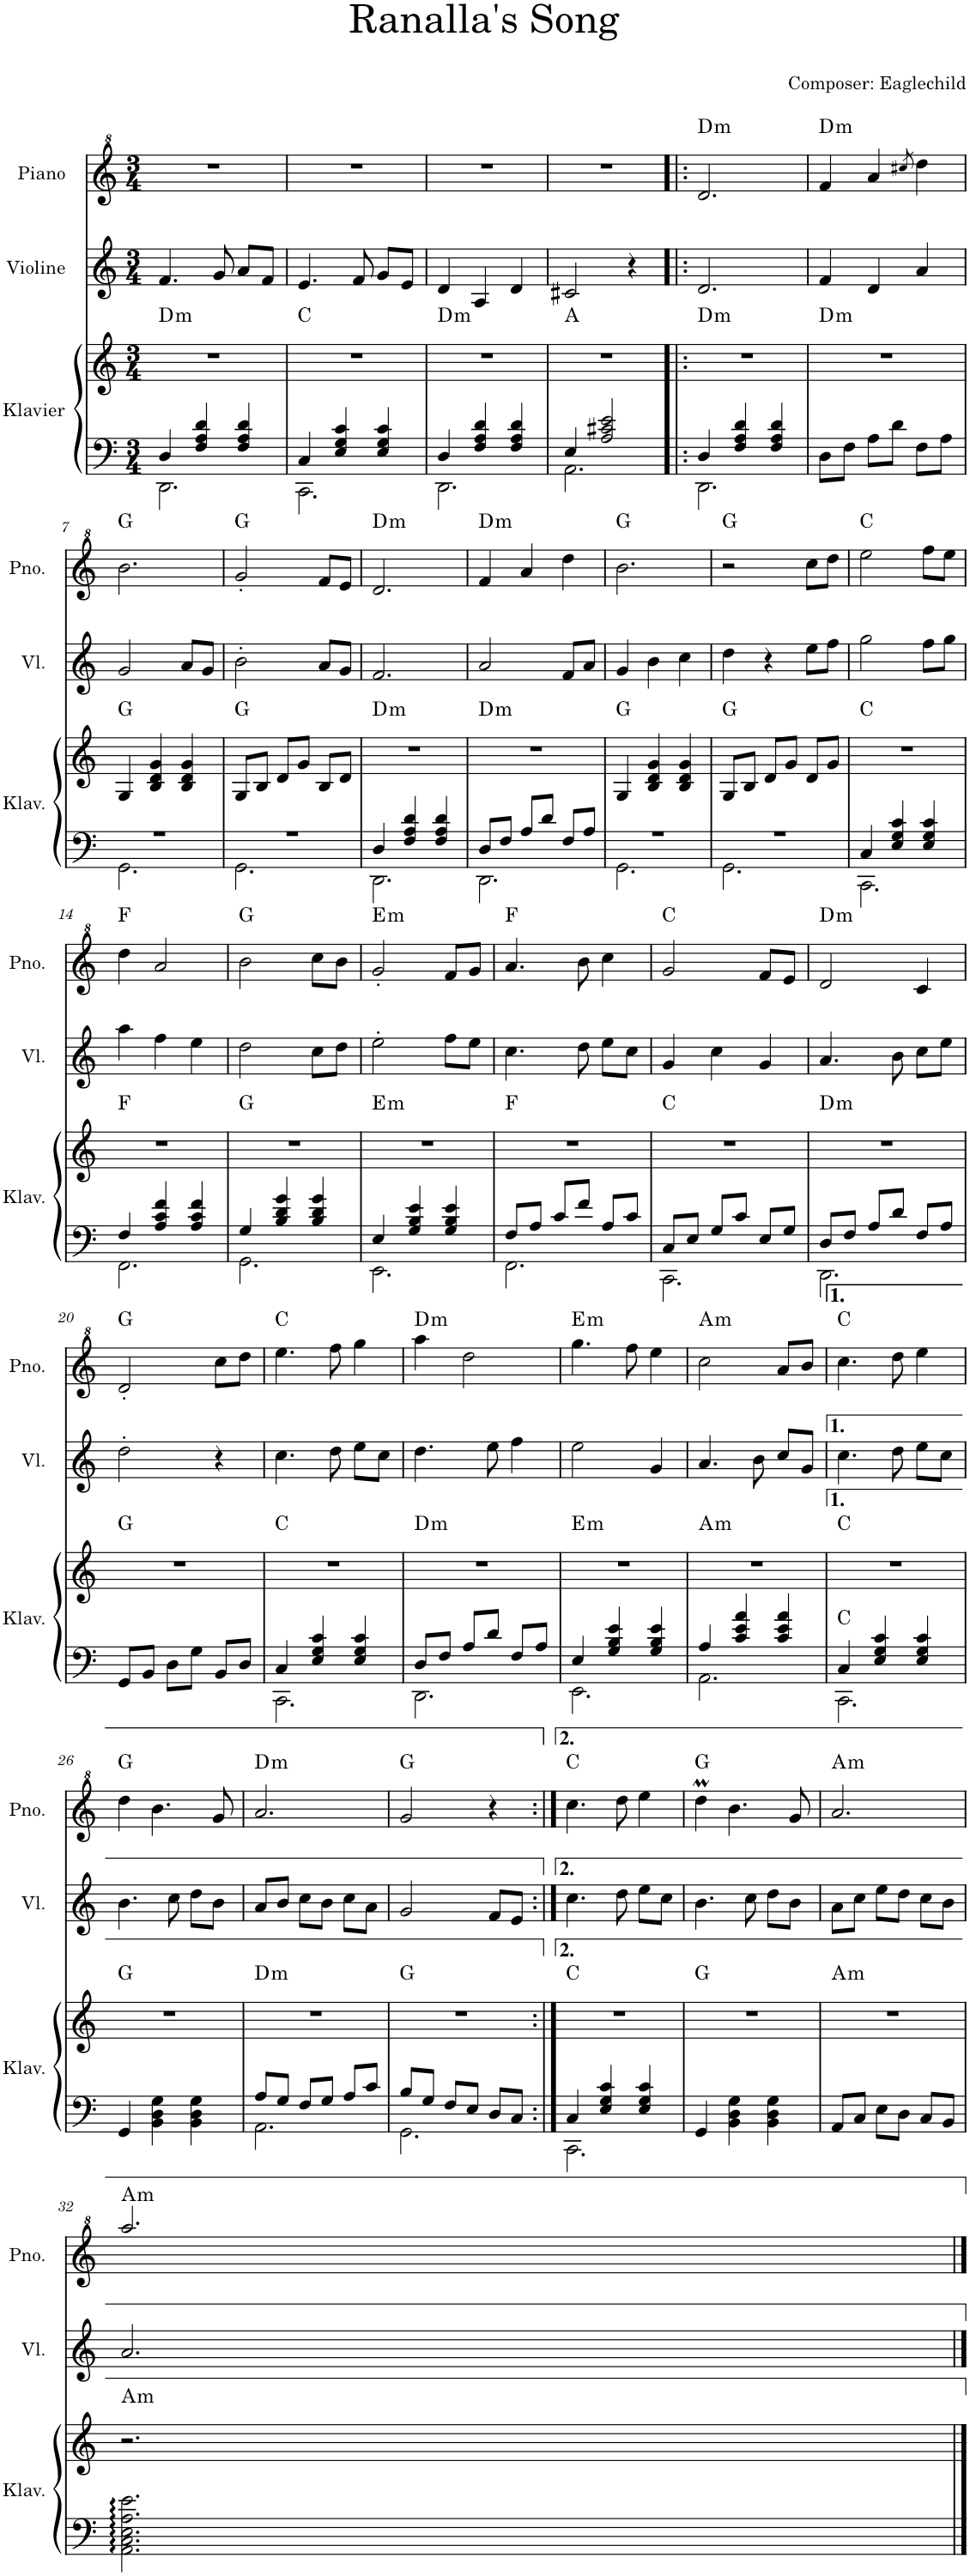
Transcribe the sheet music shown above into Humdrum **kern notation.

**kern	**kern	**harte	**kern	**kern	**harte
*part3	*part3	*part3	*part2	*part1	*part1
*staff4	*staff3	*	*staff2	*staff1	*
*I"Klavier	*	*	*I"Violine	*I"Piano	*
*I'Klav.	*	*	*I'Vl.	*I'Pno.	*
*clefF4	*clefG2	*	*clefG2	*clefG^2	*
*k[]	*k[]	*	*k[]	*k[]	*
*M3/4	*M3/4	*	*M3/4	*M3/4	*
=1	=1	=1	=1	=1	=1
*^	*	*	*	*	*
!	!	!	!LO:H:kt=m	!	!	!
4D/	2.DD\	2.r	D:min	4.f/	2.r	.
4F/ 4A/ 4d/	.	.	.	.	.	.
.	.	.	.	8g/	.	.
4F/ 4A/ 4d/	.	.	.	8a/L	.	.
.	.	.	.	8f/J	.	.
=2	=2	=2	=2	=2	=2	=2
4C/	2.CC\	2.r	C:maj	4.e/	2.r	.
4E/ 4G/ 4c/	.	.	.	.	.	.
.	.	.	.	8f/	.	.
4E/ 4G/ 4c/	.	.	.	8g/L	.	.
.	.	.	.	8e/J	.	.
=3	=3	=3	=3	=3	=3	=3
!	!	!	!LO:H:kt=m	!	!	!
4D/	2.DD\	2.r	D:min	4d/	2.r	.
4F/ 4A/ 4d/	.	.	.	4A/	.	.
4F/ 4A/ 4d/	.	.	.	4d/	.	.
=4	=4	=4	=4	=4	=4	=4
4E/	2.AA\	2.r	A:maj	2c#X/	2.r	.
2A/ 2c#X/ 2e/	.	.	.	.	.	.
.	.	.	.	4r	.	.
=5!|:	=5!|:	=5!|:	=5!|:	=5!|:	=5!|:	=5!|:
!	!	!	!LO:H:kt=m	!	!	!LO:H:kt=m
4D/	2.DD\	2.r	D:min	2.d/	2.dd/	D:min
4F/ 4A/ 4d/	.	.	.	.	.	.
4F/ 4A/ 4d/	.	.	.	.	.	.
*v	*v	*	*	*	*	*
=6	=6	=6	=6	=6	=6
!	!	!LO:H:kt=m	!	!	!LO:H:kt=m
8D\L	2.r	D:min	4f/	4ff/	D:min
8F\J	.	.	.	.	.
8A\L	.	.	4d/	4aa/	.
8d\J	.	.	.	.	.
.	.	.	.	8qccc#X/	.
8F\L	.	.	4a/	4ddd\	.
8A\J	.	.	.	.	.
!!LO:LB:g=z
=7	=7	=7	=7	=7	=7
*^	*	*	*	*	*
2.r	2.GG\	4G/	G:maj	2g/	2.bb\	G:maj
.	.	4B/ 4d/ 4g/	.	.	.	.
.	.	4B/ 4d/ 4g/	.	8a/L	.	.
.	.	.	.	8g/J	.	.
=8	=8	=8	=8	=8	=8	=8
2.r	2.GG\	8G/L	G:maj	2b'\	2gg'/	G:maj
.	.	8B/J	.	.	.	.
.	.	8d/L	.	.	.	.
.	.	8g/J	.	.	.	.
.	.	8B/L	.	8a/L	8ff/L	.
.	.	8d/J	.	8g/J	8ee/J	.
=9	=9	=9	=9	=9	=9	=9
!	!	!	!LO:H:kt=m	!	!	!LO:H:kt=m
4D/	2.DD\	2.r	D:min	2.f/	2.dd/	D:min
4F/ 4A/ 4d/	.	.	.	.	.	.
4F/ 4A/ 4d/	.	.	.	.	.	.
=10	=10	=10	=10	=10	=10	=10
!	!	!	!LO:H:kt=m	!	!	!LO:H:kt=m
8D/L	2.DD\	2.r	D:min	2a/	4ff/	D:min
8F/J	.	.	.	.	.	.
8A/L	.	.	.	.	4aa/	.
8d/J	.	.	.	.	.	.
8F/L	.	.	.	8f/L	4ddd\	.
8A/J	.	.	.	8a/J	.	.
=11	=11	=11	=11	=11	=11	=11
2.r	2.GG\	4G/	G:maj	4g/	2.bb\	G:maj
.	.	4B/ 4d/ 4g/	.	4b\	.	.
.	.	4B/ 4d/ 4g/	.	4cc\	.	.
=12	=12	=12	=12	=12	=12	=12
2.r	2.GG\	8G/L	G:maj	4dd\	2r	G:maj
.	.	8B/J	.	.	.	.
.	.	8d/L	.	4r	.	.
.	.	8g/J	.	.	.	.
.	.	8d/L	.	8ee\L	8ccc\L	.
.	.	8g/J	.	8ff\J	8ddd\J	.
=13	=13	=13	=13	=13	=13	=13
4C/	2.CC\	2.r	C:maj	2gg\	2eee\	C:maj
4E/ 4G/ 4c/	.	.	.	.	.	.
4E/ 4G/ 4c/	.	.	.	8ff\L	8fff\L	.
.	.	.	.	8gg\J	8eee\J	.
!!LO:LB:g=z
=14	=14	=14	=14	=14	=14	=14
4F/	2.FF\	2.r	F:maj	4aa\	4ddd\	F:maj
4A/ 4c/ 4f/	.	.	.	4ff\	2aa/	.
4A/ 4c/ 4f/	.	.	.	4ee\	.	.
=15	=15	=15	=15	=15	=15	=15
4G/	2.GG\	2.r	G:maj	2dd\	2bb\	G:maj
4B/ 4d/ 4g/	.	.	.	.	.	.
4B/ 4d/ 4g/	.	.	.	8cc\L	8ccc\L	.
.	.	.	.	8dd\J	8bb\J	.
=16	=16	=16	=16	=16	=16	=16
!	!	!	!LO:H:kt=m	!	!	!LO:H:kt=m
4E/	2.EE\	2.r	E:min	2ee'\	2gg'/	E:min
4G/ 4B/ 4e/	.	.	.	.	.	.
4G/ 4B/ 4e/	.	.	.	8ff\L	8ff/L	.
.	.	.	.	8ee\J	8gg/J	.
=17	=17	=17	=17	=17	=17	=17
8F/L	2.FF\	2.r	F:maj	4.cc\	4.aa/	F:maj
8A/J	.	.	.	.	.	.
8c/L	.	.	.	.	.	.
8f/J	.	.	.	8dd\	8bb\	.
8A/L	.	.	.	8ee\L	4ccc\	.
8c/J	.	.	.	8cc\J	.	.
=18	=18	=18	=18	=18	=18	=18
8C/L	2.CC\	2.r	C:maj	4g/	2gg/	C:maj
8E/J	.	.	.	.	.	.
8G/L	.	.	.	4cc\	.	.
8c/J	.	.	.	.	.	.
8E/L	.	.	.	4g/	8ff/L	.
8G/J	.	.	.	.	8ee/J	.
=19	=19	=19	=19	=19	=19	=19
!	!	!	!LO:H:kt=m	!	!	!LO:H:kt=m
8D/L	2.DD\	2.r	D:min	4.a/	2dd/	D:min
8F/J	.	.	.	.	.	.
8A/L	.	.	.	.	.	.
8d/J	.	.	.	8b\	.	.
8F/L	.	.	.	8cc\L	4cc/	.
8A/J	.	.	.	8ee\J	.	.
*v	*v	*	*	*	*	*
!!LO:LB:g=z
=20	=20	=20	=20	=20	=20
8GG/L	2.r	G:maj	2dd'\	2dd'/	G:maj
8BB/J	.	.	.	.	.
8D\L	.	.	.	.	.
8G\J	.	.	.	.	.
8BB/L	.	.	4r	8ccc\L	.
8D/J	.	.	.	8ddd\J	.
=21	=21	=21	=21	=21	=21
*^	*	*	*	*	*
4C/	2.CC\	2.r	C:maj	4.cc\	4.eee\	C:maj
4E/ 4G/ 4c/	.	.	.	.	.	.
.	.	.	.	8dd\	8fff\	.
4E/ 4G/ 4c/	.	.	.	8ee\L	4ggg\	.
.	.	.	.	8cc\J	.	.
=22	=22	=22	=22	=22	=22	=22
!	!	!	!LO:H:kt=m	!	!	!LO:H:kt=m
8D/L	2.DD\	2.r	D:min	4.dd\	4aaa\	D:min
8F/J	.	.	.	.	.	.
8A/L	.	.	.	.	2ddd\	.
8d/J	.	.	.	8ee\	.	.
8F/L	.	.	.	4ff\	.	.
8A/J	.	.	.	.	.	.
=23	=23	=23	=23	=23	=23	=23
!	!	!	!LO:H:kt=m	!	!	!LO:H:kt=m
4E/	2.EE\	2.r	E:min	2ee\	4.ggg\	E:min
4G/ 4B/ 4e/	.	.	.	.	.	.
.	.	.	.	.	8fff\	.
4G/ 4B/ 4e/	.	.	.	4g/	4eee\	.
=24	=24	=24	=24	=24	=24	=24
!	!	!	!LO:H:kt=m	!	!	!LO:H:kt=m
4A/	2.AA\	2.r	A:min	4.a/	2ccc\	A:min
4c/ 4e/ 4a/	.	.	.	.	.	.
.	.	.	.	8b\	.	.
4c/ 4e/ 4a/	.	.	.	8cc/L	8aa/L	.
.	.	.	.	8g/J	8bb/J	.
=25	=25	=25	=25	=25	=25	=25
4C/	2.CC\	2.r	C:maj C:maj	4.cc\	4.ccc\	C:maj
4E/ 4G/ 4c/	.	.	.	.	.	.
.	.	.	.	8dd\	8ddd\	.
4E/ 4G/ 4c/	.	.	.	8ee\L	4eee\	.
.	.	.	.	8cc\J	.	.
*v	*v	*	*	*	*	*
!!LO:LB:g=z
=26	=26	=26	=26	=26	=26
4GG/	2.r	G:maj	4.b\	4ddd\	G:maj
4BB\ 4D\ 4G\	.	.	.	4.bb\	.
.	.	.	8cc\	.	.
4BB\ 4D\ 4G\	.	.	8dd\L	.	.
.	.	.	8b\J	8gg/	.
=27	=27	=27	=27	=27	=27
*^	*	*	*	*	*
!	!	!	!LO:H:kt=m	!	!	!LO:H:kt=m
8A/L	2.AA\	2.r	D:min	8a/L	2.aa/	D:min
8G/J	.	.	.	8b/J	.	.
8F/L	.	.	.	8cc\L	.	.
8G/J	.	.	.	8b\J	.	.
8A/L	.	.	.	8cc\L	.	.
8c/J	.	.	.	8a\J	.	.
=28	=28	=28	=28	=28	=28	=28
8B/L	2.GG\	2.r	G:maj	2g/	2gg/	G:maj
8G/J	.	.	.	.	.	.
8F/L	.	.	.	.	.	.
8E/J	.	.	.	.	.	.
8D/L	.	.	.	8f/L	4r	.
8C/J	.	.	.	8e/J	.	.
=29:|!	=29:|!	=29:|!	=29:|!	=29:|!	=29:|!	=29:|!
4C/	2.CC\	2.r	C:maj	4.cc\	4.ccc\	C:maj
4E/ 4G/ 4c/	.	.	.	.	.	.
.	.	.	.	8dd\	8ddd\	.
4E/ 4G/ 4c/	.	.	.	8ee\L	4eee\	.
.	.	.	.	8cc\J	.	.
*v	*v	*	*	*	*	*
=30	=30	=30	=30	=30	=30
4GG/	2.r	G:maj	4.b\	4dddM\	G:maj
4BB\ 4D\ 4G\	.	.	.	4.bb\	.
.	.	.	8cc\	.	.
4BB\ 4D\ 4G\	.	.	8dd\L	.	.
.	.	.	8b\J	8gg/	.
=31	=31	=31	=31	=31	=31
!	!	!LO:H:kt=m	!	!	!LO:H:kt=m
8AA/L	2.r	A:min	8a\L	2.aa/	A:min
8C/J	.	.	8cc\J	.	.
8E\L	.	.	8ee\L	.	.
8D\J	.	.	8dd\J	.	.
8C/L	.	.	8cc\L	.	.
8BB/J	.	.	8b\J	.	.
!!LO:LB:g=z
=32	=32	=32	=32	=32	=32
!	!	!LO:H:kt=m	!	!	!LO:H:kt=m
2.AA\: 2.C\: 2.E\: 2.A\: 2.e\:	2.r	A:min	2.a/	2.aaa/	A:min
==	==	==	==	==	==
*-	*-	*-	*-	*-	*-
